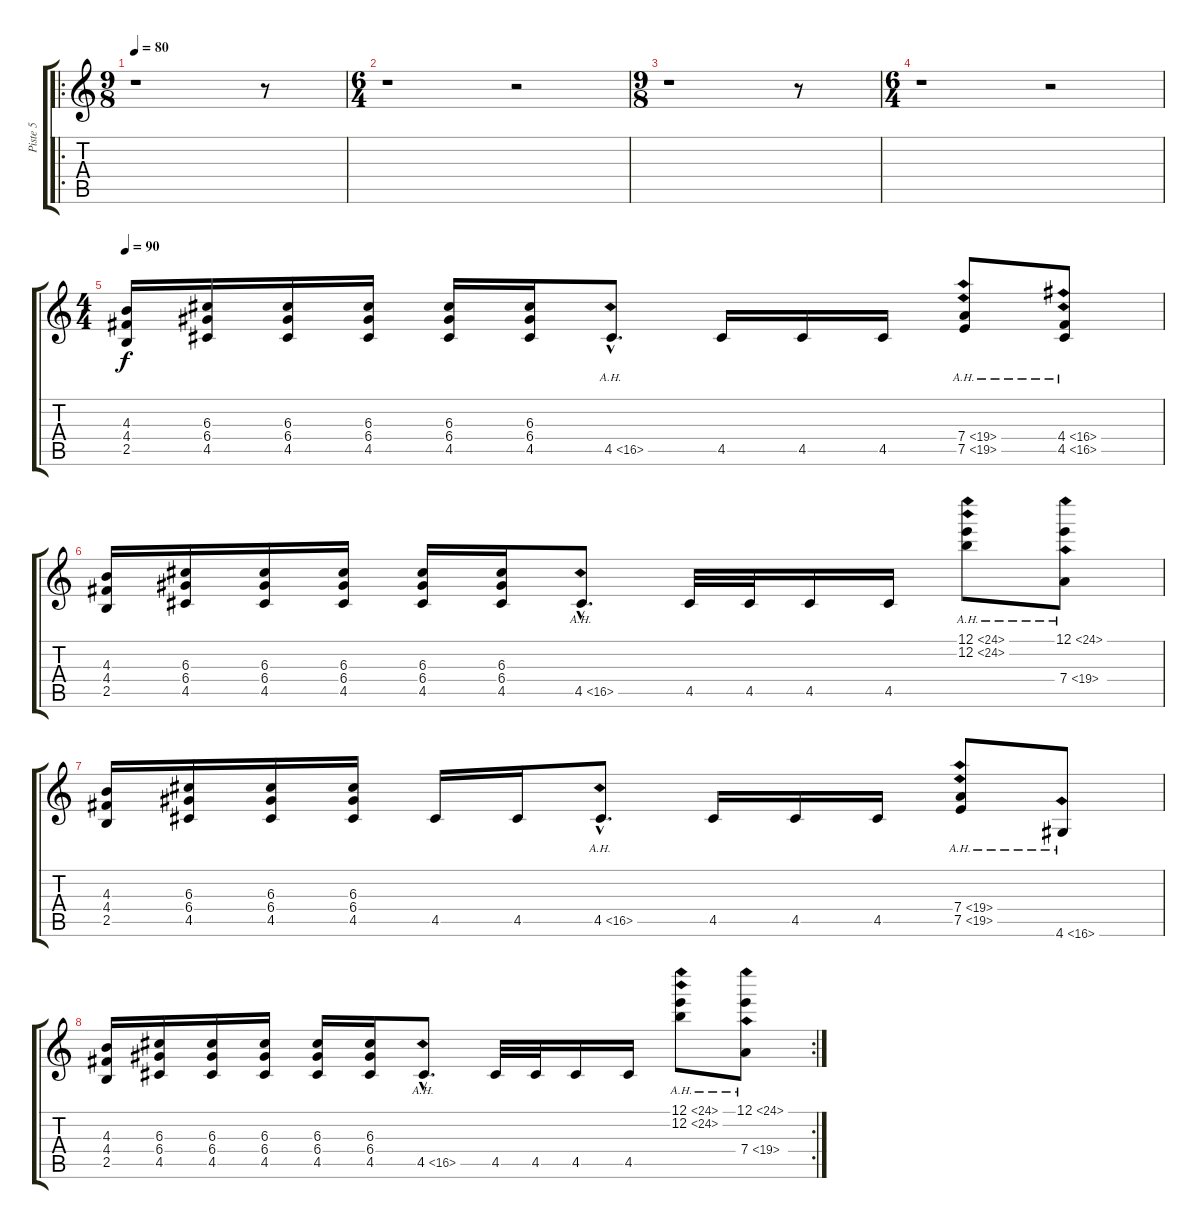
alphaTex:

\track ("Piste 5" "Piste 5") {instrument overdrivenguitar}
\staff {score tabs}
\tuning (E4 B3 G3 D3 A2 E2) {hide}
\ro
\ts (9 8)
\tempo 80
\clef g2
\ks c
r.1{dy f} r.8 |
\ts (6 4)
r.1 r.2 |
\ts (9 8)
r.1 r.8 |
\ts (6 4)
r.1 r.2 |
\ts (4 4)
\tempo 90
(4.3 4.4 2.5).16 (6.3 6.4 4.5).16 (6.3 6.4 4.5).16 (6.3 6.4 4.5).16 (6.3 6.4 4.5).16 (6.3 6.4 4.5).16 4.5{ah 12 hac}.8{d} 4.5.16 4.5.16 4.5.16 (7.4{ah 12} 7.5{ah 12}).8 (4.4{ah 12} 4.5{ah 12}).8 |
(4.3 4.4 2.5).16 (6.3 6.4 4.5).16 (6.3 6.4 4.5).16 (6.3 6.4 4.5).16 (6.3 6.4 4.5).16 (6.3 6.4 4.5).16 4.5{ah 12 hac}.8{d} 4.5.32 4.5.32 4.5.16 4.5.16 (12.1{ah 12} 12.2{ah 12}).8 (12.1{ah 12} 7.4{ah 12}).8 |
(4.3 4.4 2.5).16 (6.3 6.4 4.5).16 (6.3 6.4 4.5).16 (6.3 6.4 4.5).16 4.5.16 4.5.16 4.5{ah 12 hac}.8{d} 4.5.16 4.5.16 4.5.16 (7.4{ah 12} 7.5{ah 12}).8 4.6{ah 12}.8 |
\rc 2
(4.3 4.4 2.5).16 (6.3 6.4 4.5).16 (6.3 6.4 4.5).16 (6.3 6.4 4.5).16 (6.3 6.4 4.5).16 (6.3 6.4 4.5).16 4.5{ah 12 hac}.8{d} 4.5.32 4.5.32 4.5.16 4.5.16 (12.1{ah 12} 12.2{ah 12}).8 (12.1{ah 12} 7.4{ah 12}).8
